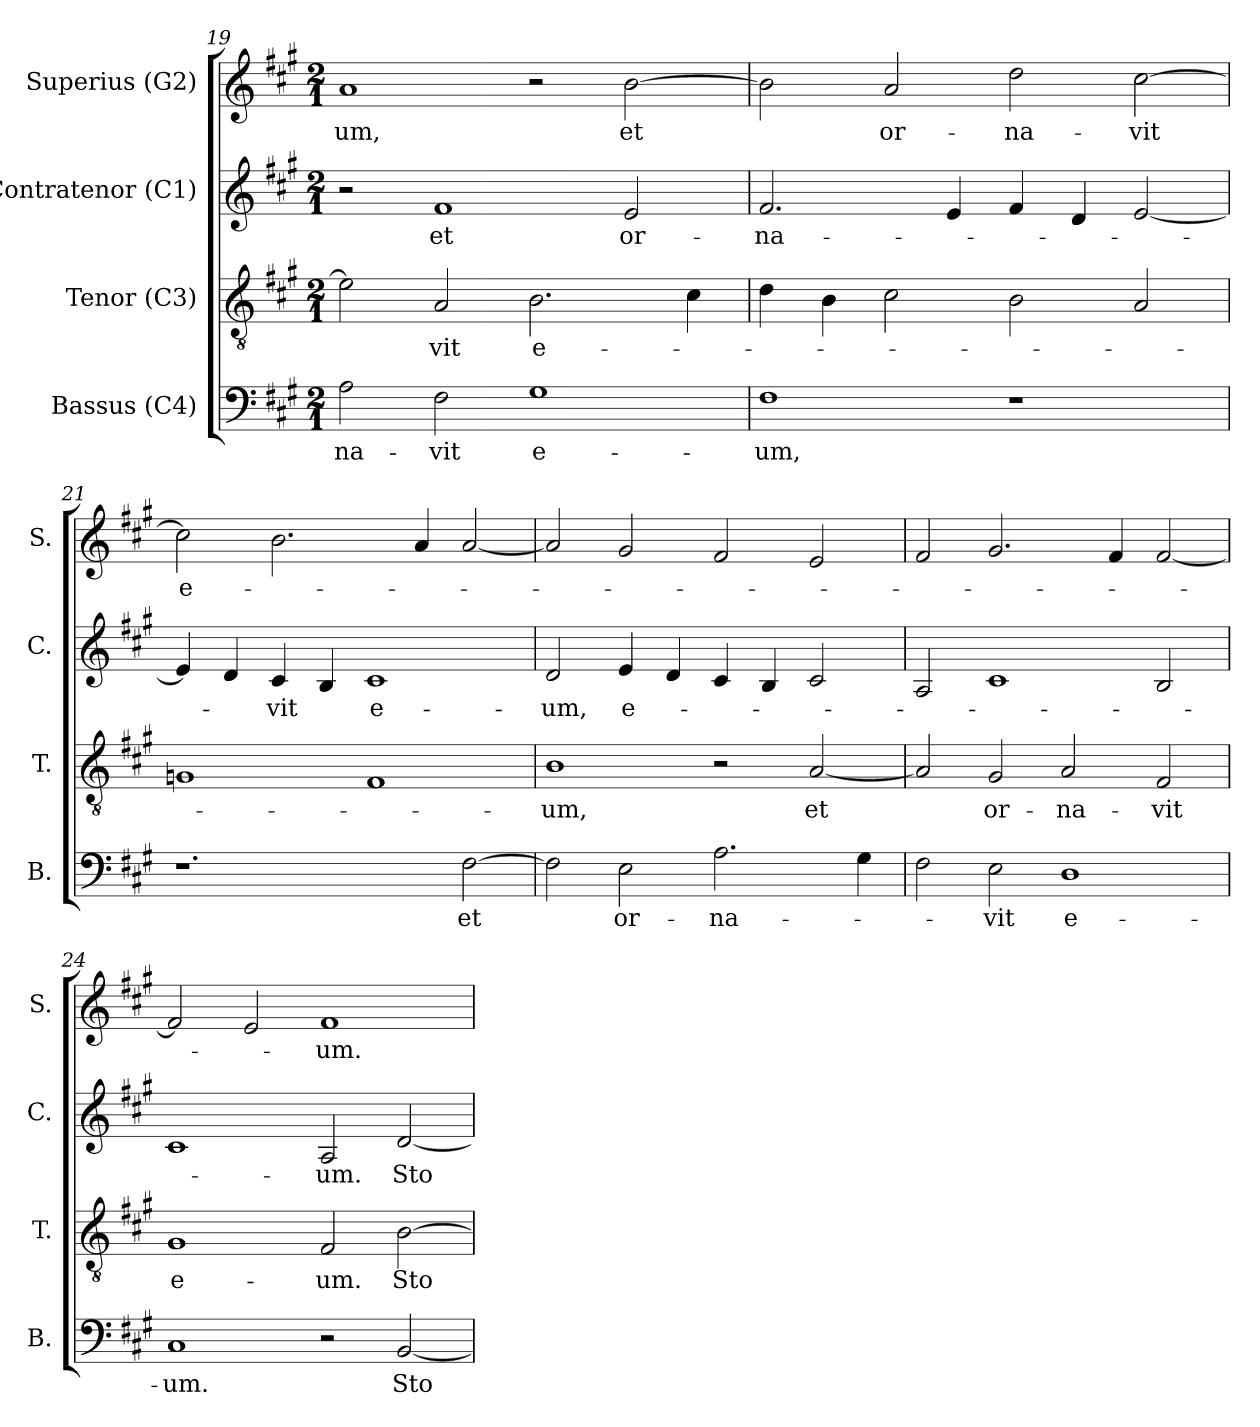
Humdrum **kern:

**kern	**text	**kern	**text	**kern	**text	**kern	**text
*part4	*part4	*part3	*part3	*part2	*part2	*part1	*part1
*staff4	*staff4	*staff3	*staff3	*staff2	*staff2	*staff1	*staff1
*I"Bassus (C4)	*	*I"Tenor (C3)	*	*I"Contratenor (C1)	*	*I"Superius (G2)	*
*I'B.	*	*I'T.	*	*I'C.	*	*I'S.	*
*clefF4	*	*clefGv2	*	*clefG2	*	*clefG2	*
*	*	*ITrd7c12	*	*ITrd7c12	*	*	*
*k[f#c#g#]	*	*k[f#c#g#]	*	*k[f#c#g#]	*	*k[f#c#g#]	*
*A:	*	*A:	*	*A:	*	*A:	*
*M2/1	*	*M2/1	*	*M2/1	*	*M2/1	*
=19	=19	=19	=19	=19	=19	=19	=19
!	!LO:LY:b:color=#000000	!	!	!	!	!	!
!	!	!	!	!	!	!	!LO:LY:b:color=#000000
2Ai\	-na-	2Ei\]	.	2r	.	1ai	-um,
!	!LO:LY:b:color=#000000	!	!	!	!	!	!
!	!	!	!LO:LY:b:color=#000000	!	!	!	!
!	!	!	!	!	!LO:LY:b:color=#000000	!	!
2F#i\	-vit	2AAi/	-vit	1F#i	et	.	.
!	!LO:LY:b:color=#000000	!	!	!	!	!	!
!	!	!	!LO:LY:b:color=#000000	!	!	!	!
1G#i	e-	2.BBi\	e-	.	.	2r	.
!	!	!	!	!	!LO:LY:b:color=#000000	!	!
!	!	!	!	!	!	!	!LO:LY:b:color=#000000
.	.	.	.	2Ei/	or-	[2bi\	et
.	.	4C#i\	.	.	.	.	.
=20	=20	=20	=20	=20	=20	=20	=20
!	!LO:LY:b:color=#000000	!	!	!	!	!	!
!	!	!	!	!	!LO:LY:b:color=#000000	!	!
1F#i	-um,	4Di\	.	2.F#i/	-na-	2bi\]	.
.	.	4BBi\	.	.	.	.	.
!	!	!	!	!	!	!	!LO:LY:b:color=#000000
.	.	2C#i\	.	.	.	2ai/	or-
.	.	.	.	4Ei/	.	.	.
!	!	!	!	!	!	!	!LO:LY:b:color=#000000
1r	.	2BBi\	.	4F#i/	.	2ddi\	-na-
.	.	.	.	4Di/	.	.	.
!	!	!	!	!	!	!	!LO:LY:b:color=#000000
.	.	2AAi/	.	[2Ei/	.	[2cc#i\	-vit
!!LO:PB:g=z
=21	=21	=21	=21	=21	=21	=21	=21
!	!	!	!	!	!	!	!LO:LY:b:color=#000000
1.r	.	1GGi	.	4Ei/]	.	2cc#i\]	e-
.	.	.	.	4Di/	.	.	.
!	!	!	!	!	!LO:LY:b:color=#000000	!	!
.	.	.	.	4C#i/	-vit	2.bi\	.
.	.	.	.	4BBi/	.	.	.
!	!	!	!	!	!LO:LY:b:color=#000000	!	!
.	.	1FF#i	.	1C#i	e-	.	.
.	.	.	.	.	.	4ai/	.
!	!LO:LY:b:color=#000000	!	!	!	!	!	!
[2F#i\	et	.	.	.	.	[2ai/	.
=22	=22	=22	=22	=22	=22	=22	=22
!	!	!	!LO:LY:b:color=#000000	!	!	!	!
!	!	!	!	!	!LO:LY:b:color=#000000	!	!
2F#i\]	.	1BBi	-um,	2Di/	-um,	2ai/]	.
!	!LO:LY:b:color=#000000	!	!	!	!	!	!
!	!	!	!	!	!LO:LY:b:color=#000000	!	!
2Ei\	or-	.	.	4Ei/	e-	2g#i/	.
.	.	.	.	4Di/	.	.	.
!	!LO:LY:b:color=#000000	!	!	!	!	!	!
2.Ai\	-na-	2r	.	4C#i/	.	2f#i/	.
.	.	.	.	4BBi/	.	.	.
!	!	!	!LO:LY:b:color=#000000	!	!	!	!
.	.	[2AAi/	et	2C#i/	.	2ei/	.
4G#i\	.	.	.	.	.	.	.
=23	=23	=23	=23	=23	=23	=23	=23
2F#i\	.	2AAi/]	.	2AAi/	.	2f#i/	.
!	!LO:LY:b:color=#000000	!	!	!	!	!	!
!	!	!	!LO:LY:b:color=#000000	!	!	!	!
2Ei\	-vit	2GG#i/	or-	1C#i	.	2.g#i/	.
!	!LO:LY:b:color=#000000	!	!	!	!	!	!
!	!	!	!LO:LY:b:color=#000000	!	!	!	!
1Di	e-	2AAi/	-na-	.	.	.	.
.	.	.	.	.	.	4f#i/	.
!	!	!	!LO:LY:b:color=#000000	!	!	!	!
.	.	2FF#i/	-vit	2BBi/	.	[2f#i/	.
=24	=24	=24	=24	=24	=24	=24	=24
!	!LO:LY:b:color=#000000	!	!	!	!	!	!
!	!	!	!LO:LY:b:color=#000000	!	!	!	!
1C#i	-um.	1GG#i	e-	1C#i	.	2f#i/]	.
.	.	.	.	.	.	2ei/	.
!	!	!	!LO:LY:b:color=#000000	!	!	!	!
!	!	!	!	!	!LO:LY:b:color=#000000	!	!
!	!	!	!	!	!	!	!LO:LY:b:color=#000000
2r	.	2FF#i/	-um.	2AAi/	-um.	1f#i	-um.
!	!LO:LY:b:color=#000000	!	!	!	!	!	!
!	!	!	!LO:LY:b:color=#000000	!	!	!	!
!	!	!	!	!	!LO:LY:b:color=#000000	!	!
[2BBi/	Sto-	[2BBi\	Sto-	[2Di/	Sto-	.	.
=	=	=	=	=	=	=	=
*-	*-	*-	*-	*-	*-	*-	*-
